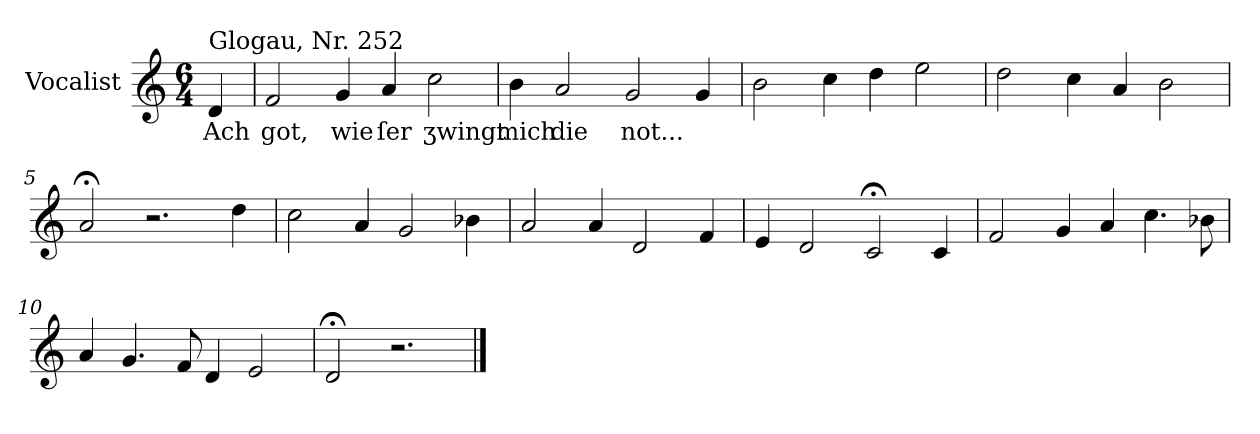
**kern	**text
*part1	*part1
*staff1	*staff1
*I"Vocalist	*
*k[]	*
*M6/4	*
=	=
!LO:TX:a:t=Glogau, Nr. 252	!
4d	Ach
=1	=1
2f	got,
4g	wie
4a	ſer
2cc	ʒwingt
=2	=2
4b	mich
2a	die
2g	not...
4g	.
=3	=3
2b	.
4cc	.
4dd	.
2ee	.
=4	=4
2dd	.
4cc	.
4a	.
2b	.
=5	=5
2a;<	.
2.r	.
4dd	.
=6	=6
2cc	.
4a	.
2g	.
4b-X	.
=7	=7
2a	.
4a	.
2d	.
4f	.
=8	=8
4e	.
2d	.
2c;<	.
4c	.
=9	=9
2f	.
4g	.
4a	.
4.cc	.
8b-X	.
=10	=10
4a	.
4.g	.
8f	.
4d	.
2e	.
=11	=11
2d;<	.
2.r	.
==	==
*-	*-
